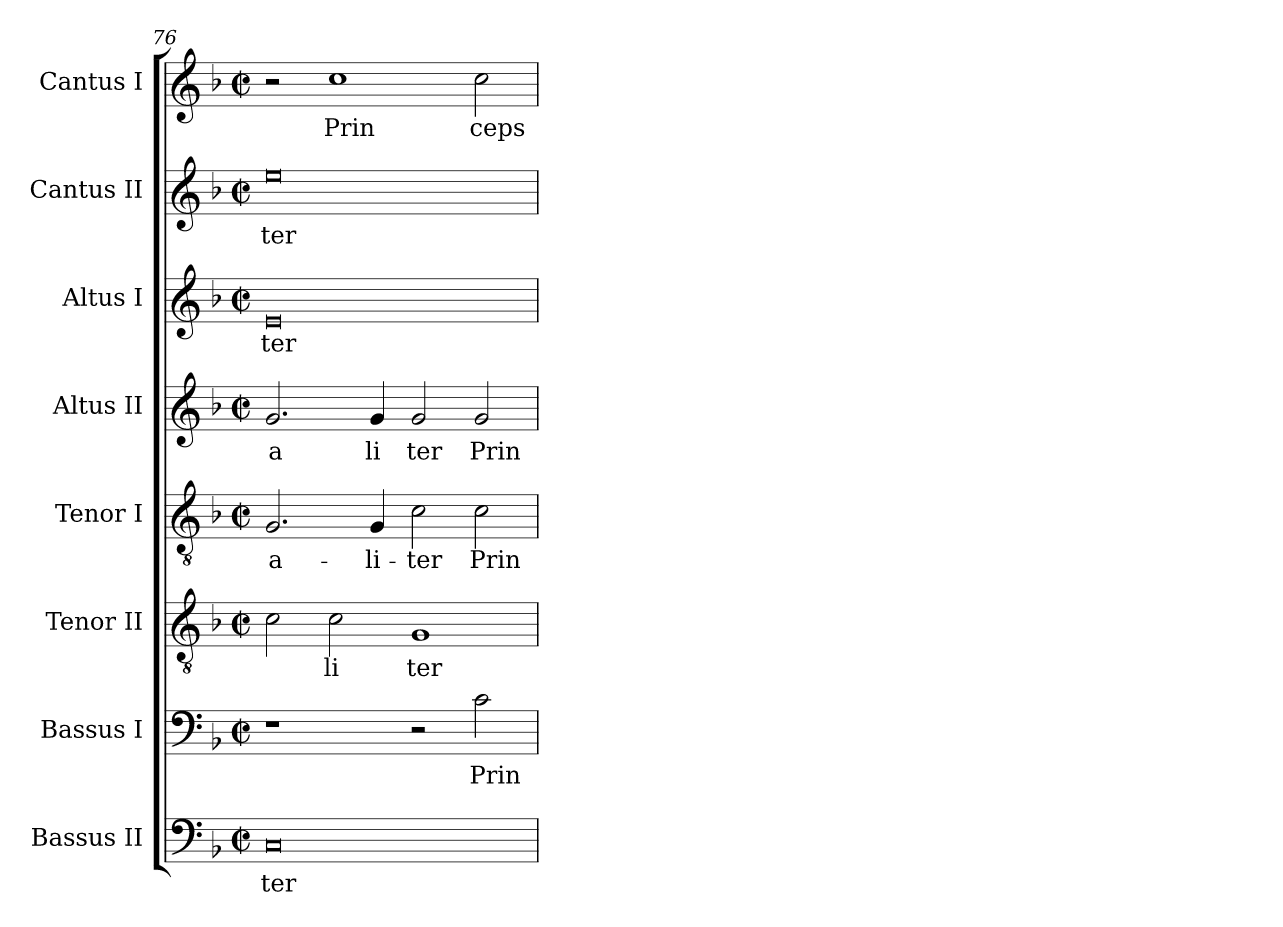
**kern	**text	**kern	**text	**kern	**text	**kern	**text	**kern	**text	**kern	**text	**kern	**text	**kern	**text
*part8	*part8	*part7	*part7	*part6	*part6	*part5	*part5	*part4	*part4	*part3	*part3	*part2	*part2	*part1	*part1
*staff8	*staff8	*staff7	*staff7	*staff6	*staff6	*staff5	*staff5	*staff4	*staff4	*staff3	*staff3	*staff2	*staff2	*staff1	*staff1
*I"Bassus II	*	*I"Bassus I	*	*I"Tenor II	*	*I"Tenor I	*	*I"Altus II	*	*I"Altus I	*	*I"Cantus II	*	*I"Cantus I	*
*I'B II	*	*I'B I	*	*I'T II	*	*I'T I	*	*I'A II	*	*I'A I	*	*	*	*	*
*clefF4	*	*clefF4	*	*clefGv2	*	*clefGv2	*	*clefG2	*	*clefG2	*	*clefG2	*	*clefG2	*
*k[b-]	*	*k[b-]	*	*k[b-]	*	*k[b-]	*	*k[b-]	*	*k[b-]	*	*k[b-]	*	*k[b-]	*
*F:	*	*F:	*	*F:	*	*F:	*	*F:	*	*F:	*	*F:	*	*F:	*
*M2/2	*	*M2/2	*	*M2/2	*	*M2/2	*	*M2/2	*	*M2/2	*	*M2/2	*	*M2/2	*
*met(c|)	*	*met(c|)	*	*met(c|)	*	*met(c|)	*	*met(c|)	*	*met(c|)	*	*met(c|)	*	*met(c|)	*
=76	=76	=76	=76	=76	=76	=76	=76	=76	=76	=76	=76	=76	=76	=76	=76
!	!LO:LY:b:cj	!	!	!	!	!	!LO:LY:b:cj	!	!LO:LY:b:cj	!	!LO:LY:b:cj	!	!LO:LY:b:cj	!	!
0C	ter	1r	.	2c\	.	2.G/	a-	2.g/	a	0e	-ter	0ee	ter	2r	.
!	!	!	!	!	!LO:LY:b:cj	!	!	!	!	!	!	!	!	!	!LO:LY:b:cj
.	.	.	.	2c\	li	.	.	.	.	.	.	.	.	1cc	Prin
!	!	!	!	!	!	!	!LO:LY:b:cj	!	!LO:LY:b:cj	!	!	!	!	!	!
.	.	.	.	.	.	4G/	-li-	4g/	li	.	.	.	.	.	.
!	!	!	!	!	!LO:LY:b:cj	!	!LO:LY:b:cj	!	!LO:LY:b:cj	!	!	!	!	!	!
.	.	2r	.	1G	ter	2c\	-ter	2g/	ter	.	.	.	.	.	.
!	!	!	!LO:LY:b:cj	!	!	!	!LO:LY:b:cj	!	!LO:LY:b:cj	!	!	!	!	!	!LO:LY:b:cj
.	.	2c\	Prin	.	.	2c\	Prin-	2g/	Prin	.	.	.	.	2cc\	ceps
=	=	=	=	=	=	=	=	=	=	=	=	=	=	=	=
*-	*-	*-	*-	*-	*-	*-	*-	*-	*-	*-	*-	*-	*-	*-	*-
